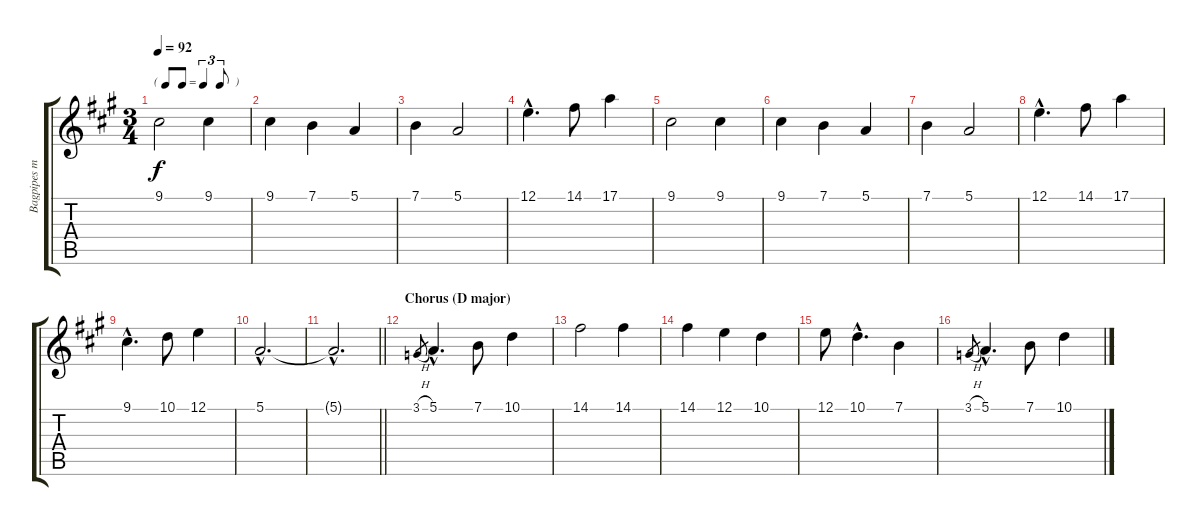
\track ("Bagpipes melody" "Bagpipes m") {instrument bagpipe}
\staff {score tabs}
\tuning (E4 B3 G3 D3 A2 E2) {hide}
\ts (3 4)
\tf triplet8th
\tempo 92
\clef g2
\ks a
9.1.2{dy f} 9.1.4 |
9.1.4 7.1.4 5.1.4 |
7.1.4 5.1.2 |
12.1{hac}.4{d} 14.1.8 17.1.4 |
9.1.2 9.1.4 |
9.1.4 7.1.4 5.1.4 |
7.1.4 5.1.2 |
12.1{hac}.4{d} 14.1.8 17.1.4 |
9.1{hac}.4{d} 10.1.8 12.1.4 |
5.1{hac}.2{d} |
\barLineRight lightlight
5.1{hac t}.2{d} |
\section ("" "Chorus (D major)")
3.1{h}.8{gr} 5.1{hac}.4{d} 7.1.8 10.1.4 |
14.1.2 14.1.4 |
14.1.4 12.1.4 10.1.4 |
12.1.8 10.1{hac}.4{d} 7.1.4 |
3.1{h}.8{gr} 5.1{hac}.4{d} 7.1.8 10.1.4
